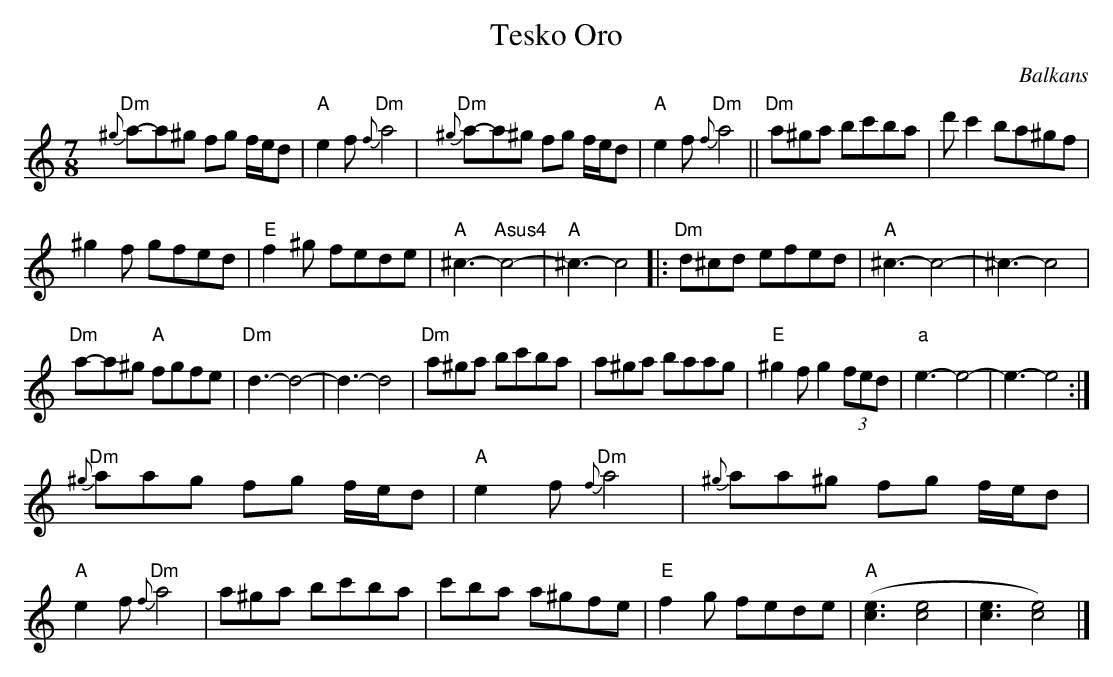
X:1
T:Tesko Oro
M:7/8
O:Balkans
K:D dorian
"Dm" {^g}a-a^g fg  f/e/d | "A" e2f "Dm" {f}a4 |\
"Dm" {^g}a-a^g fg f/e/d | "A" e2f "Dm" {f}a4 ||\
"Dm"    a^ga   bc'ba |     d'c'2 ba^gf |
        ^g2f   gfed  | "E" f2^g  fede | \
"A"  ^c3 - "Asus4" c4 - | "A" ^c3 - c4 |:\
"Dm" d^cd efed | "A" ^c3 - c4 - | ^c3 - c4 |
"Dm" a-a^g "A" fgfe | "Dm" d3 - d4 - | d3 - d4 | \
"Dm"a^ga bc'ba | a^ga baag | "E" ^g2f g2 (3fed | \
"a" e3 - e4 - | e3 - e4:|
"Dm" {^g}aag fg f/e/d | "A" e2f "Dm" {f}a4 |\
{^g}aa^g fg f/e/d | "A" e2f "Dm" {f}a4|\
a^ga bc'ba | c'ba a^gfe | "E" f2g fede | \
"A" ( [e3c3] [e4c4] | [e3c3] [e4c4] ) |]
